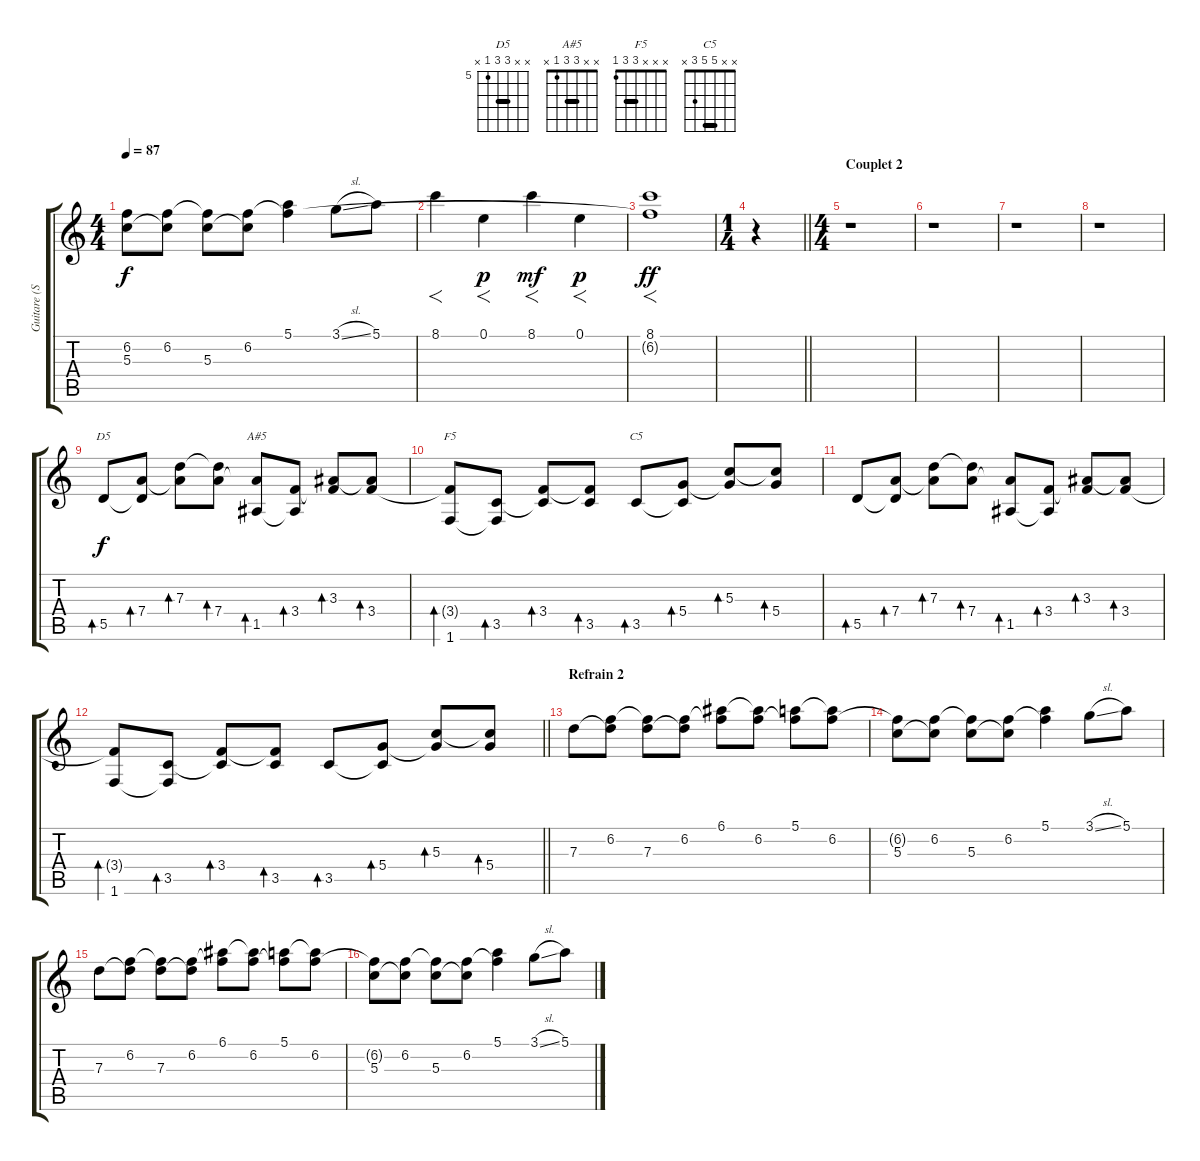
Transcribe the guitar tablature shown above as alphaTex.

\track ("Guitare (Son stéréo Gauche)" "Guitare (S") {instrument electricguitarjazz}
\staff {score tabs}
\tuning (E4 B3 G3 D3 A2 E2) {hide}
\chord ("D5" x x 7 7 5 x) {firstfret 5 barre 7}
\chord ("A#5" x x 3 3 1 x) {barre 3}
\chord ("F5" x x x 3 3 1) {barre 3}
\chord ("C5" x x 5 5 3 x) {barre 5}
\ts (4 4)
\tempo 87
\clef g2
\ks c
(6.2{t} 5.3).8{dy f} (6.2 5.3{t}).8 (6.2{t} 5.3).8 (6.2 5.3{t}).8 (5.1 6.2{t}).4 3.1{sl}.8 5.1.8 |
8.1.4{f} 0.1.4{f dy p} 8.1.4{f dy mf} 0.1.4{f dy p} |
(8.1 6.2{t}).1{f dy ff} |
\ts (1 4)
\barLineRight lightlight
r.4 |
\ts (4 4)
\section ("" "Couplet 2")
r.1 |
r.1 |
r.1 |
r.1 |
5.5.8{bd 480 ch "D5" dy f instrument overdrivenguitar} (7.4 5.5{t}).8{bd 480} (7.3 7.4{t}).8{bd 480} (7.3{t} 7.4).8{bd 480} (7.4{t} 1.5).8{bd 480 ch "A#5"} (3.4 1.5{t}).8{bd 480} (3.3 3.4{t}).8{bd 480} (3.3{t} 3.4).8{bd 480} |
(3.4{t} 1.6).8{bd 480 ch "F5"} (3.5 1.6{t}).8{bd 480} (3.4 3.5{t}).8{bd 480} (3.4{t} 3.5).8{bd 480} 3.5.8{bd 480 ch "C5"} (5.4 3.5{t}).8{bd 480} (5.3 5.4{t}).8{bd 480} (5.3{t} 5.4).8{bd 480} |
5.5.8{bd 480 instrument overdrivenguitar} (7.4 5.5{t}).8{bd 480} (7.3 7.4{t}).8{bd 480} (7.3{t} 7.4).8{bd 480} (7.4{t} 1.5).8{bd 480} (3.4 1.5{t}).8{bd 480} (3.3 3.4{t}).8{bd 480} (3.3{t} 3.4).8{bd 480} |
\barLineRight lightlight
(3.4{t} 1.6).8{bd 480} (3.5 1.6{t}).8{bd 480} (3.4 3.5{t}).8{bd 480} (3.4{t} 3.5).8{bd 480} 3.5.8{bd 480} (5.4 3.5{t}).8{bd 480} (5.3 5.4{t}).8{bd 480} (5.3{t} 5.4).8{bd 480} |
\section ("" "Refrain 2")
7.3.8{instrument electricguitarjazz} (6.2 7.3{t}).8 (6.2{t} 7.3).8 (6.2 7.3{t}).8 (6.1 6.2{t}).8 (6.1{t} 6.2).8 (5.1 6.2{t}).8 (5.1{t} 6.2).8 |
(6.2{t} 5.3).8 (6.2 5.3{t}).8 (6.2{t} 5.3).8 (6.2 5.3{t}).8 (5.1 6.2{t}).4 3.1{sl}.8 5.1.8 |
7.3.8 (6.2 7.3{t}).8 (6.2{t} 7.3).8 (6.2 7.3{t}).8 (6.1 6.2{t}).8 (6.1{t} 6.2).8 (5.1 6.2{t}).8 (5.1{t} 6.2).8 |
(6.2{t} 5.3).8 (6.2 5.3{t}).8 (6.2{t} 5.3).8 (6.2 5.3{t}).8 (5.1 6.2{t}).4 3.1{sl}.8 5.1.8
